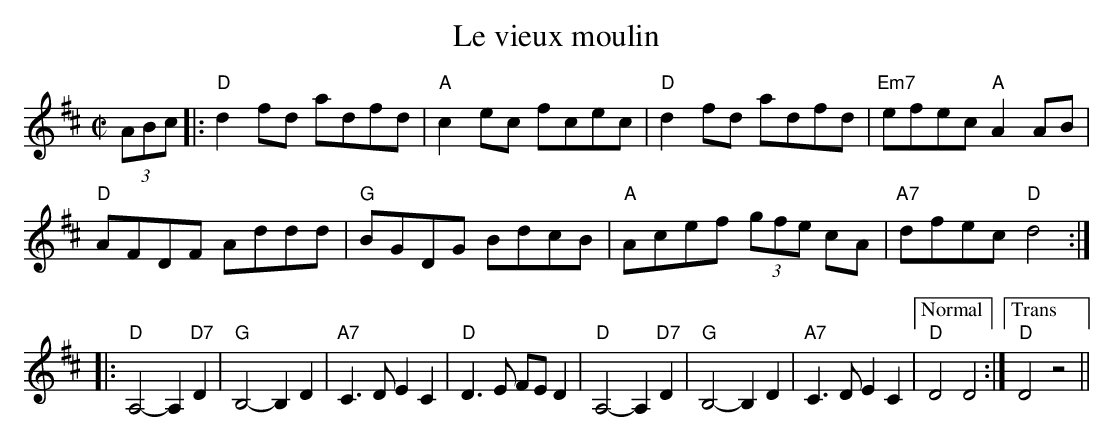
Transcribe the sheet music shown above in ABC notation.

X:1
T: Le vieux moulin
M: C|
L: 1/8
K: D
(3ABc |:\
"D"d2fd adfd | "A"c2ec fcec | "D"d2fd adfd | "Em7"efec "A"A2AB |
"D"AFDF Addd | "G"BGDG BdcB | "A"Acef (3gfe cA | "A7"dfec "D"d4 :|
|:\
"D"A,4-A,2 "D7"D2 | "G"B,4-B,2 D2 | "A7"C3D E2C2 | "D"D3E FE D2 |\
"D"A,4-A,2 "D7"D2 | "G"B,4-B,2 D2 | "A7"C3D E2C2 |["Normal" "D"D4 D4 :|]["Trans" "D"D4z4 ||
